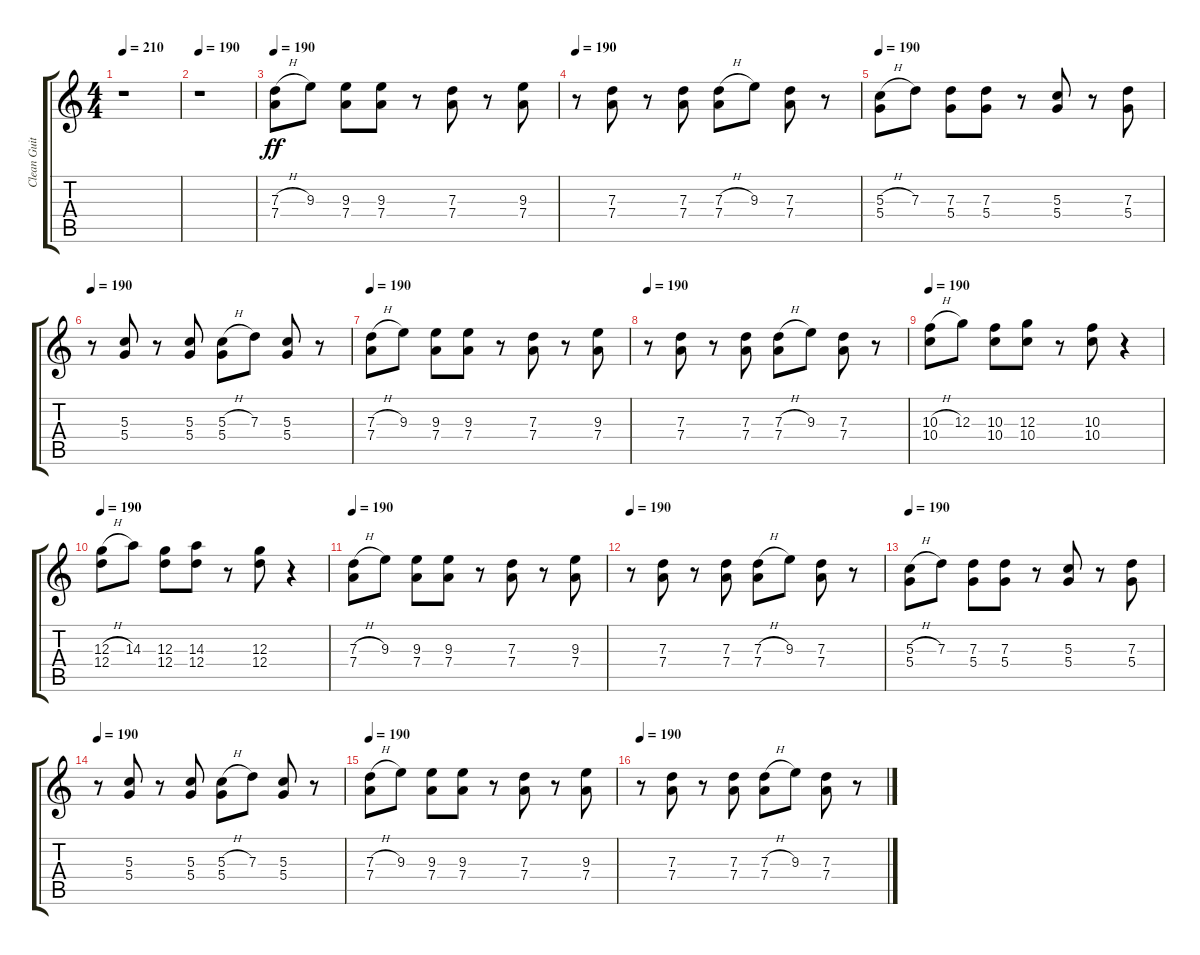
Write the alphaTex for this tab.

\track ("Clean Guitar" "Clean Guit") {instrument electricguitarjazz}
\staff {score tabs}
\tuning (E4 B3 G3 D3 A2 E2) {hide}
\ts (4 4)
\tempo 210
\tempo 190
\tempo 210
\clef g2
\ks c
r.1{dy ff instrument electricguitarjazz} |
\tempo 190
r.1 |
\tempo 190
(7.3{h} 7.4).8 9.3.8 (9.3 7.4).8 (9.3 7.4).8 r.8 (7.3 7.4).8 r.8 (9.3 7.4).8 |
\tempo 190
r.8 (7.3 7.4).8 r.8 (7.3 7.4).8 (7.3{h} 7.4).8 9.3.8 (7.3 7.4).8 r.8 |
\tempo 190
(5.3{h} 5.4).8 7.3.8 (7.3 5.4).8 (7.3 5.4).8 r.8 (5.3 5.4).8 r.8 (7.3 5.4).8 |
\tempo 190
r.8 (5.3 5.4).8 r.8 (5.3 5.4).8 (5.3{h} 5.4).8 7.3.8 (5.3 5.4).8 r.8 |
\tempo 190
(7.3{h} 7.4).8 9.3.8 (9.3 7.4).8 (9.3 7.4).8 r.8 (7.3 7.4).8 r.8 (9.3 7.4).8 |
\tempo 190
r.8 (7.3 7.4).8 r.8 (7.3 7.4).8 (7.3{h} 7.4).8 9.3.8 (7.3 7.4).8 r.8 |
\tempo 190
(10.3{h} 10.4).8 12.3.8 (10.3 10.4).8 (12.3 10.4).8 r.8 (10.3 10.4).8 r.4 |
\tempo 190
(12.3{h} 12.4).8 14.3.8 (12.3 12.4).8 (14.3 12.4).8 r.8 (12.3 12.4).8 r.4 |
\tempo 190
(7.3{h} 7.4).8 9.3.8 (9.3 7.4).8 (9.3 7.4).8 r.8 (7.3 7.4).8 r.8 (9.3 7.4).8 |
\tempo 190
r.8 (7.3 7.4).8 r.8 (7.3 7.4).8 (7.3{h} 7.4).8 9.3.8 (7.3 7.4).8 r.8 |
\tempo 190
(5.3{h} 5.4).8 7.3.8 (7.3 5.4).8 (7.3 5.4).8 r.8 (5.3 5.4).8 r.8 (7.3 5.4).8 |
\tempo 190
r.8 (5.3 5.4).8 r.8 (5.3 5.4).8 (5.3{h} 5.4).8 7.3.8 (5.3 5.4).8 r.8 |
\tempo 190
(7.3{h} 7.4).8 9.3.8 (9.3 7.4).8 (9.3 7.4).8 r.8 (7.3 7.4).8 r.8 (9.3 7.4).8 |
\tempo 190
r.8 (7.3 7.4).8 r.8 (7.3 7.4).8 (7.3{h} 7.4).8 9.3.8 (7.3 7.4).8 r.8
